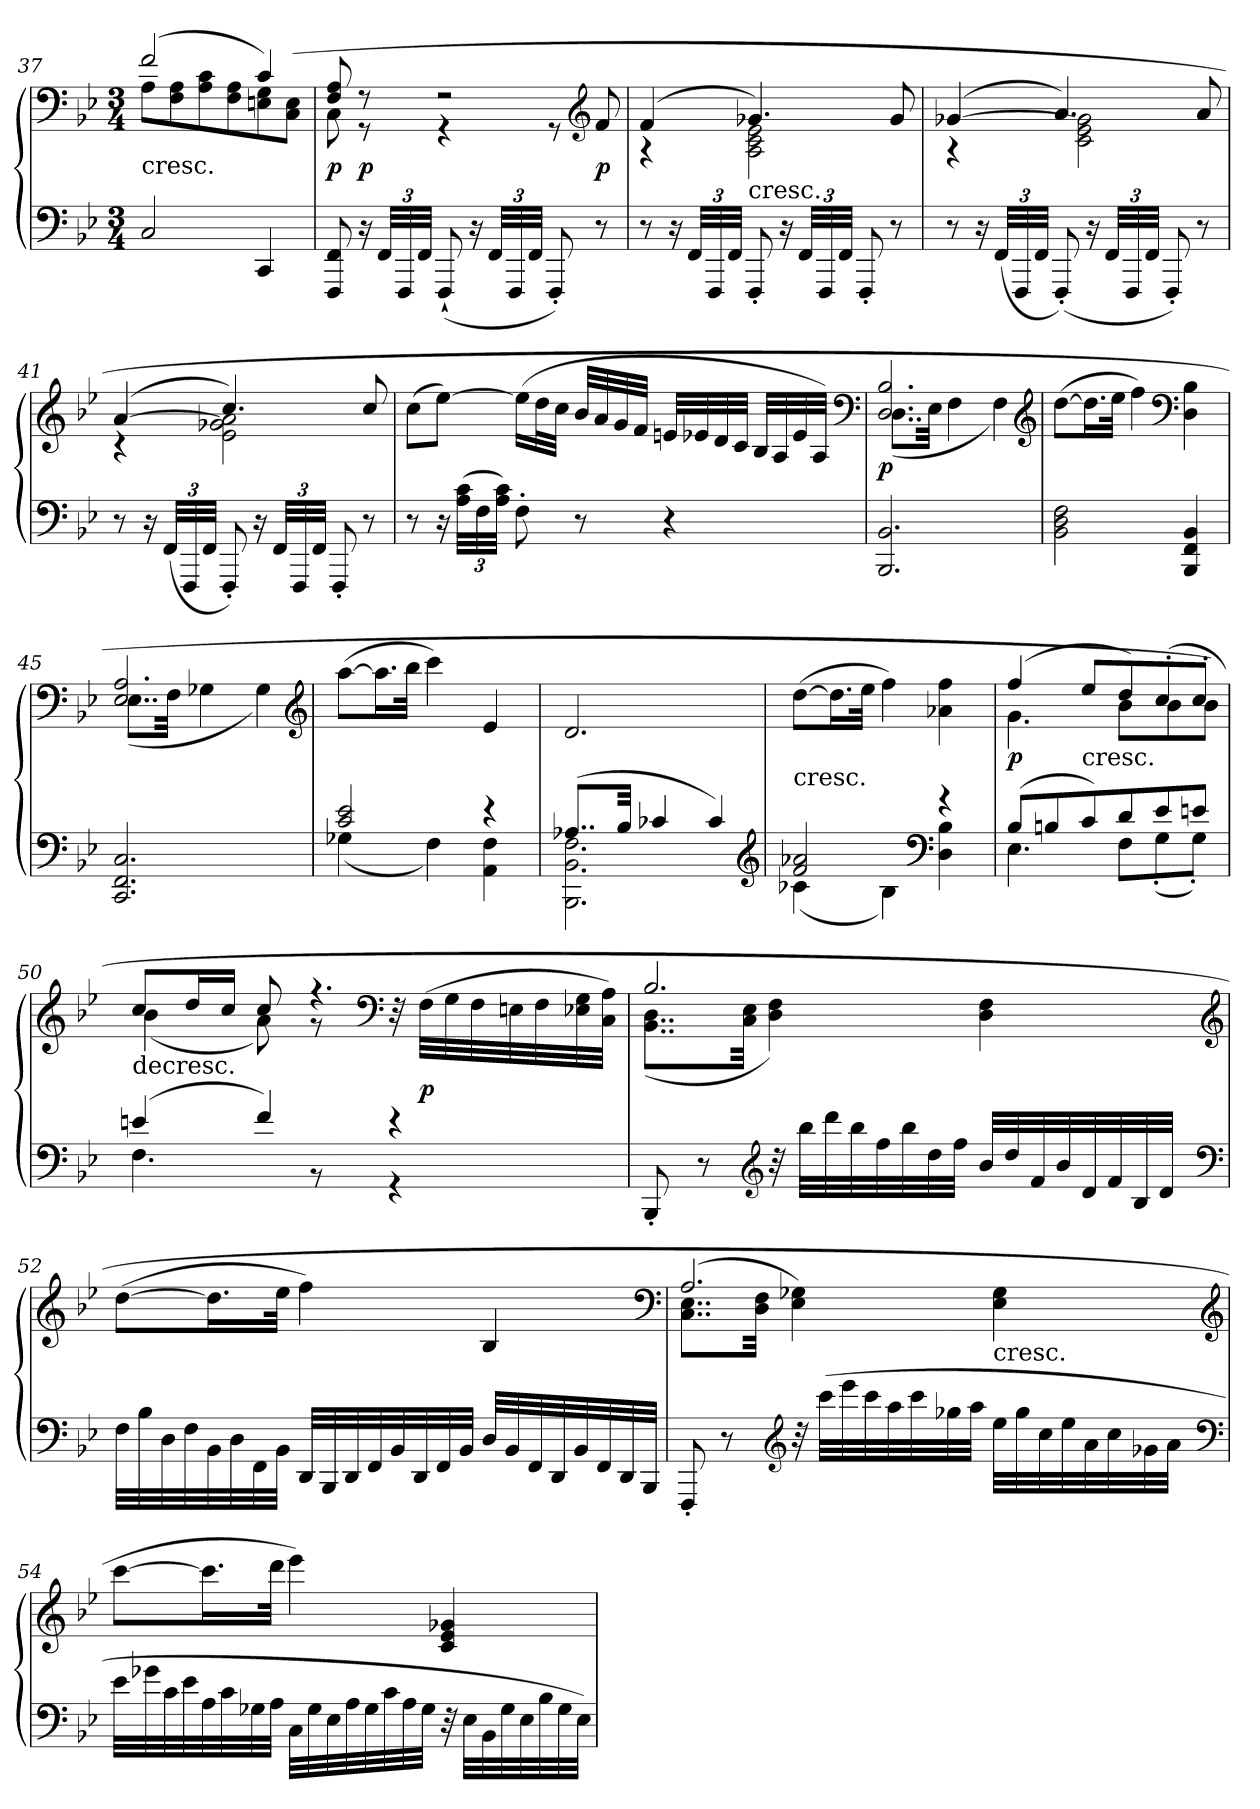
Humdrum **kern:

**kern	**kern	**dynam
*part1	*part1	*part1
*staff2	*staff1	*staff1/2
*clefF4	*clefF4	*
*k[b-e-]	*k[b-e-]	*
*B-:	*B-:	*
*M3/4	*M3/4	*
=37	=37	=37
*	*^	*
!	!LO:TX:c:t=cresc.	!	!
2C/	(2f/	8A\L	.
.	.	8F\ 8A\	.
.	.	8A\ 8c\	.
.	.	8F\ 8A\	.
4CC/	4c/)	8En\ 8G\	.
.	.	(8C\ 8E\J	.
=38	=38	=38	=38
8FFF/ 8FF/	8F/ 8A/	8C\	p
16r	8r	8r	p
48FF/LLL	.	.	.
48FFF/	.	.	.
48FF/JJJ	.	.	.
(8FFF`/	2r	4r	.
16r	.	.	.
48FF/LLL	.	.	.
48FFF/	.	.	.
48FF/JJJ	.	.	.
8FFF'/)	.	8r	.
*	*clefG2	*	*
8r	.	8f/	p
=39	=39	=39	=39
8r	(4f/	4r	.
16r	.	.	.
48FF/LLL	.	.	.
48FFF/	.	.	.
48FF/JJJ	.	.	.
!	!LO:TX:c:t=cresc.	!	!
8FFF'/	4.g-X/)	2A\ 2c\ 2e-\	.
16r	.	.	.
48FF/LLL	.	.	.
48FFF/	.	.	.
48FF/JJJ	.	.	.
8FFF'/	.	.	.
8r	8g-/	.	.
=40	=40	=40	=40
8r	([4g-X/	4r	.
16r	.	.	.
(48FF/LLL	.	.	.
48FFF/	.	.	.
48FF/JJJ	.	.	.
(8FFF'/)	4.a/)	2c\ 2e-\ 2g-]\	.
16r	.	.	.
48FF/LLL	.	.	.
48FFF/	.	.	.
48FF/JJJ	.	.	.
8FFF'/)	.	.	.
8r	8a/	.	.
=41	=41	=41	=41
8r	([4a/	4r	.
16r	.	.	.
(48FF/LLL	.	.	.
48FFF/	.	.	.
48FF/JJJ	.	.	.
8FFF'/)	4.cc/)	2e-\ 2g-X\ 2a]\	.
16r	.	.	.
48FF/LLL	.	.	.
48FFF/	.	.	.
48FF/JJJ	.	.	.
8FFF'/	.	.	.
8r	8cc/	.	.
*	*v	*v	*
=42	=42	=42
8r	(8cc\L	.
16r	[8ee-\J)	.
(48A\ 48c\LLL	.	.
48F\	.	.
48A\ 48c\JJJ)	.	.
8F'\	(16ee-\LL]	.
.	32dd\L	.
.	32cc\JJJ	.
8r	32b-/LLL	.
.	32a/	.
.	32g/	.
.	32f/JJJ	.
4r	32en/LLL	.
.	32e-X/	.
.	32d/	.
.	32c/JJJ	.
.	32B-/LLL	.
.	32A/	.
.	32e-/	.
.	32A/JJJ)	.
*	*clefF4	*
=43	=43	=43
*	*^	*
2.BBB-/ 2.BB-/	2.D/ 2.B-/	(8..D\L	p
.	.	32E-\Jkk	.
.	.	4F\	.
.	.	4F\)	.
*	*v	*v	*
*	*clefG2	*
=44	=44	=44
2BB-\ 2D\ 2F\	([8dd\L	.
.	16.dd\L]	.
.	32ee-\JJk	.
.	4ff\)	.
*	*clefF4	*
4BBB-/ 4FF/ 4BB-/	4D\ 4B-\	.
=45	=45	=45
*	*^	*
2.CC/ 2.FF/ 2.C/	2.E-/ 2.A/	(8..E-\L	.
.	.	32F\Jkk	.
.	.	4G-X\	.
.	.	4G-\)	.
*	*v	*v	*
*	*clefG2	*
=46	=46	=46
*^	*	*
2c/ 2e-/	(4G-X\	([8aa\L	.
.	.	16.aa\L]	.
.	.	32bb-\JJk	.
.	4F\)	4ccc\)	.
4r	4AA\ 4F\	4e-/	.
=47	=47	=47	=47
(8..A-X/L	2.BBB-\ 2.BB-\ 2.F\	2.d/	.
32B-/Jkk	.	.	.
4c-X/	.	.	.
4c-/)	.	.	.
*clefG2	*	*	*
=48	=48	=48	=48
!	!	!LO:TX:c:t=cresc.	!
2f/ 2a-X/	(4c-X\	([8dd\L	.
.	.	16.dd\L]	.
.	.	32ee-\JJk	.
.	4B-\)	4ff\)	.
*clefF4	*	*	*
4r	4D\ 4B-\	4a-X\ 4ff\	.
=49	=49	=49	=49
*	*	*^	*
(8B-/L	4.E-\	(4ff/	4.g\	p
8Bn/	.	.	.	.
!	!	!LO:TX:c:t=cresc.	!	!
8c/)	.	8ee-/L	.	.
8d/	8F\L	8dd/)	8b-\L	.
8e-/	(8G'\	(8cc'/	8b-\	.
8en/J	8G'\J)	8cc'/J	8b-\J)	.
=50	=50	=50	=50	=50
!	!	!LO:TX:c:t=decresc.	!	!
(4en/	4.F\	8cc/L	(4b-\	.
.	.	16dd/L	.	.
.	.	16cc/JJ	.	.
4f/)	.	8cc/	8a\)	.
.	8r	4.r	8r	.
*	*	*clefF4	*	*
4r	4r	.	32r	.
.	.	.	(32F\LLL	p
.	.	.	32G\	.
.	.	.	32F\	.
.	.	.	32En\	.
.	.	.	32F\	.
.	.	.	32E-X\ 32G\	.
.	.	.	32C\ 32A\JJJ)	.
*v	*v	*	*	*
=51	=51	=51	=51
8BBB-'/	2.B-/	(8..BB-\ 8..D\L	.
8r	.	.	.
.	.	32C\ 32E-\Jkk	.
*clefG2	*	*	*
32r	.	4D\ 4F\)	.
32bb-\LLL	.	.	.
32ddd\	.	.	.
32bb-\	.	.	.
32ff\	.	.	.
32bb-\	.	.	.
32dd\	.	.	.
32ff\JJJ	.	.	.
32b-/LLL	.	4D\ 4F\	.
32dd/	.	.	.
32f/	.	.	.
32b-/	.	.	.
32d/	.	.	.
32f/	.	.	.
32B-/	.	.	.
32d/JJJ	.	.	.
*	*v	*v	*
*clefF4	*clefG2	*
=52	=52	=52
32F\LLL	([8dd\L	.
32B-\	.	.
32D\	.	.
32F\	.	.
32BB-\	16.dd\L]	.
32D\	.	.
32FF\	.	.
32BB-\JJJ	32ee-\JJk	.
32DD/LLL	4ff\)	.
32BBB-/	.	.
32DD/	.	.
32FF/	.	.
32BB-/	.	.
32DD/	.	.
32FF/	.	.
32BB-/JJJ	.	.
32D/LLL	4B-/	.
32BB-/	.	.
32FF/	.	.
32DD/	.	.
32BB-/	.	.
32FF/	.	.
32DD/	.	.
32BBB-/JJJ	.	.
*	*clefF4	*
=53	=53	=53
*	*^	*
8FFF'/	(2.A/	8..C\ 8..E-\L	.
8r	.	.	.
.	.	32D\ 32F\Jkk	.
*clefG2	*	*	*
32r	.	4E-\ 4G-X\)	.
(32ccc\LLL	.	.	.
32eee-\	.	.	.
32ccc\	.	.	.
32aa\	.	.	.
32ccc\	.	.	.
32gg-X\	.	.	.
32aa\JJJ	.	.	.
!	!	!LO:TX:c:t=cresc.	!
32ee-\LLL	.	4E-\ 4G-\	.
32gg-\	.	.	.
32cc\	.	.	.
32ee-\	.	.	.
32a\	.	.	.
32cc\	.	.	.
32g-X\	.	.	.
32a\JJJ	.	.	.
*	*v	*v	*
*clefF4	*clefG2	*
=54	=54	=54
32e-\LLL	[8ccc\L	.
32g-X\	.	.
32c\	.	.
32e-\	.	.
32A\	16.ccc\L]	.
32c\	.	.
32G-X\	.	.
32A\JJJ	32ddd\JJk	.
32C\LLL	4eee-\)	.
32G-\	.	.
32E-\	.	.
32A\	.	.
32G-\	.	.
32c\	.	.
32A\	.	.
32G-\JJJ	.	.
32r	4c/ 4e-/ 4g-X/	.
32E-\LLL	.	.
32BB-\	.	.
32G-\	.	.
32E-\	.	.
32B-\	.	.
32G-\	.	.
32E-\JJJ)	.	.
=	=	=
*-	*-	*-
